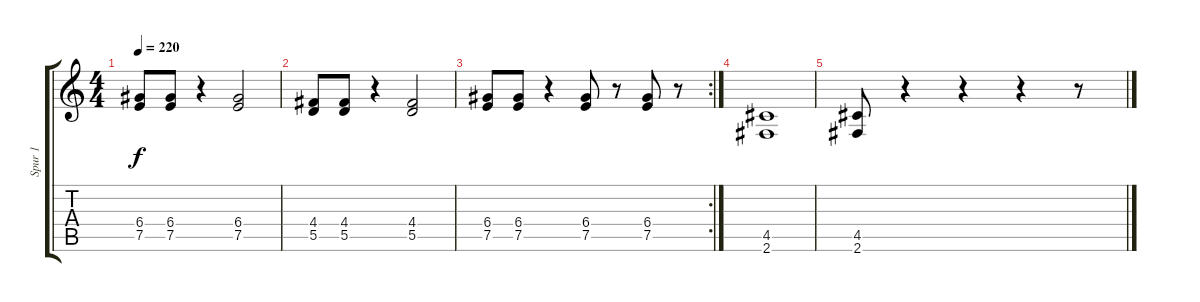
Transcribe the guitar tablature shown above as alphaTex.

\track ("Spur 1" "Spur 1") {instrument overdrivenguitar}
\staff {score tabs}
\tuning (E4 B3 G3 D3 A2 E2) {hide}
\ts (4 4)
\tempo 220
\clef g2
\ks c
(6.4 7.5).8{dy f} (6.4 7.5).8 r.4 (6.4 7.5).2 |
(4.4 5.5).8 (4.4 5.5).8 r.4 (4.4 5.5).2 |
\rc 2
(6.4 7.5).8 (6.4 7.5).8 r.4 (6.4 7.5).8 r.8 (6.4 7.5).8 r.8 |
(4.5 2.6).1 |
(4.5 2.6).8 r.4 r.4 r.4 r.8
